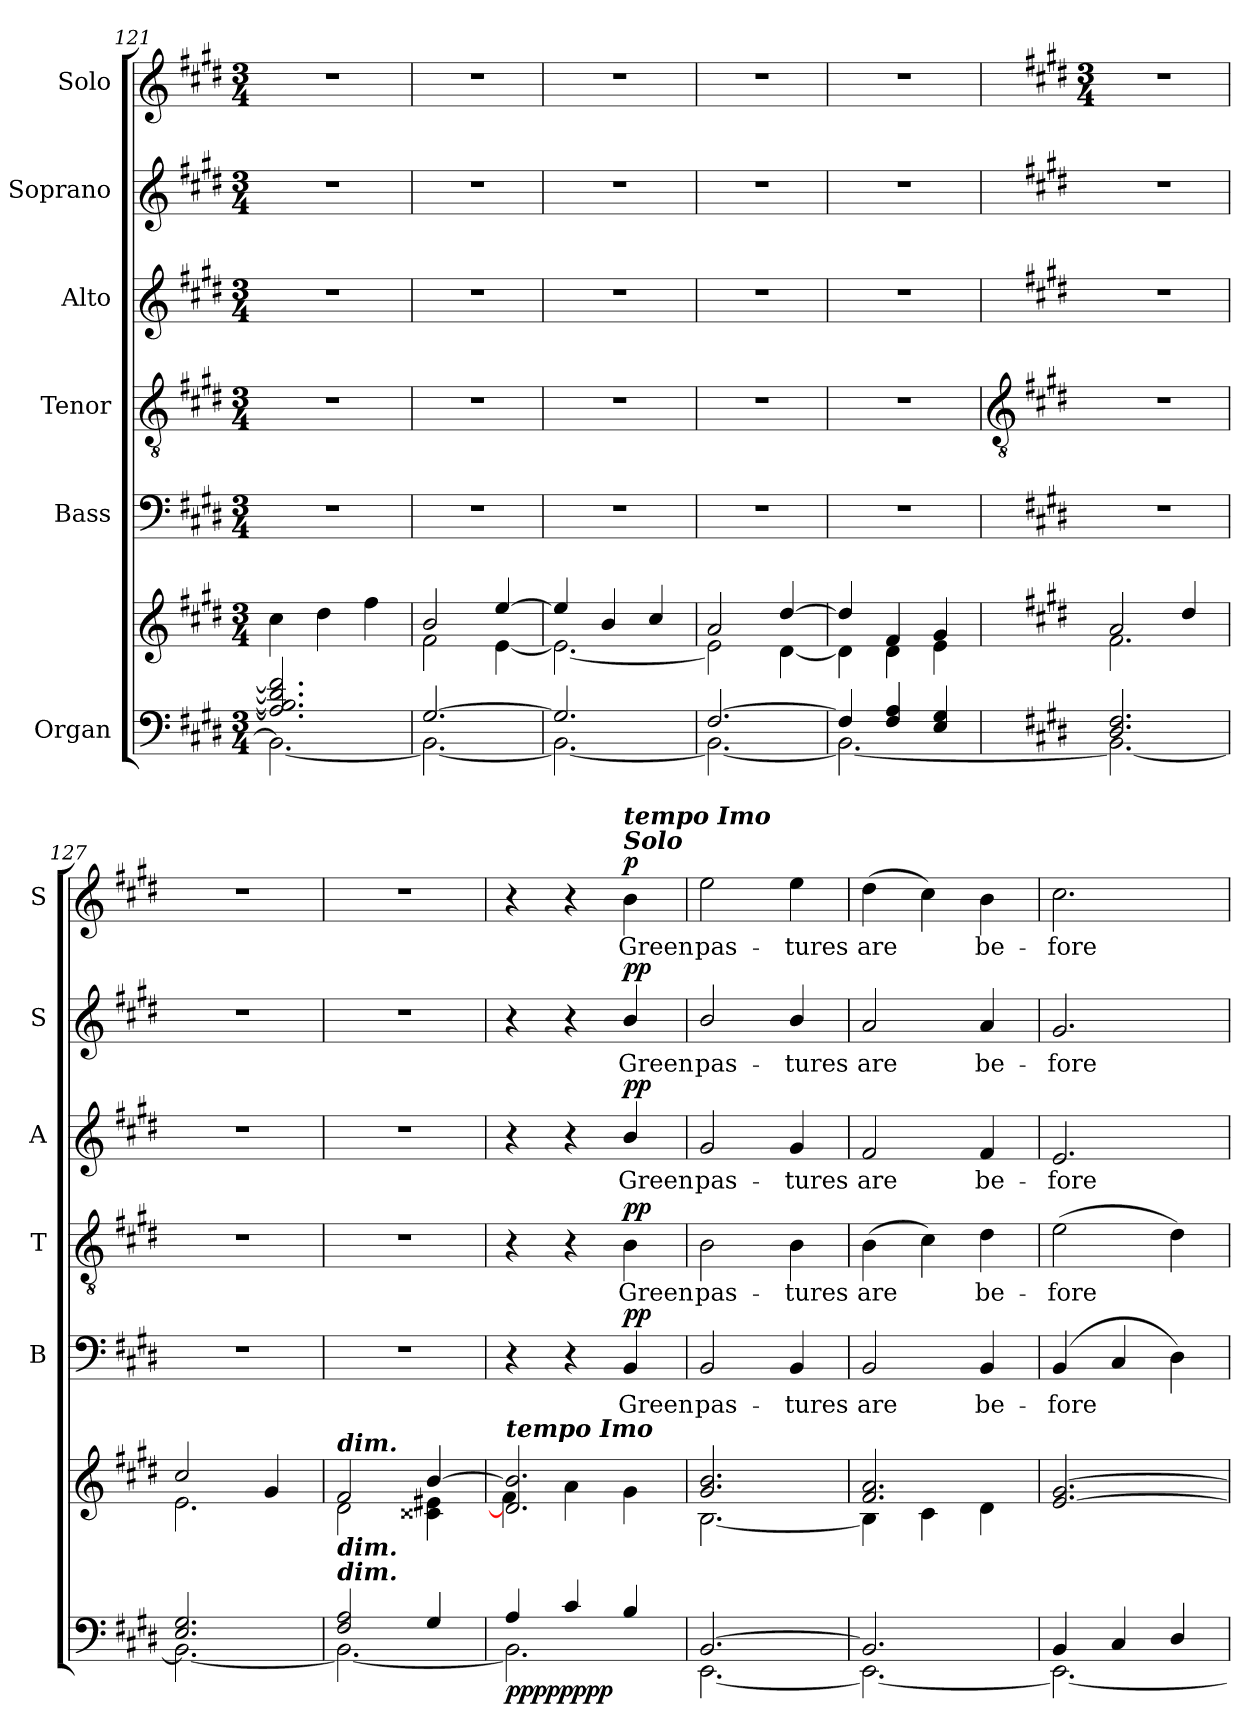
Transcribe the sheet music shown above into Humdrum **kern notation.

**kern	**kern	**dynam	**kern	**text	**dynam	**kern	**text	**dynam	**kern	**text	**dynam	**kern	**text	**dynam	**kern	**text	**dynam
*part6	*part6	*part6	*part5	*part5	*part5	*part4	*part4	*part4	*part3	*part3	*part3	*part2	*part2	*part2	*part1	*part1	*part1
*staff7	*staff6	*staff6/7	*staff5	*staff5	*staff5	*staff4	*staff4	*staff4	*staff3	*staff3	*staff3	*staff2	*staff2	*staff2	*staff1	*staff1	*staff1
*I"Organ	*	*	*I"Bass	*	*	*I"Tenor	*	*	*I"Alto	*	*	*I"Soprano	*	*	*I"Solo	*	*
*	*	*	*I'B	*	*	*I'T	*	*	*I'A	*	*	*I'S	*	*	*I'S	*	*
*clefF4	*clefG2	*	*clefF4	*	*	*clefGv2	*	*	*clefG2	*	*	*clefG2	*	*	*clefG2	*	*
*k[f#c#g#d#]	*k[f#c#g#d#]	*	*k[f#c#g#d#]	*	*	*k[f#c#g#d#]	*	*	*k[f#c#g#d#]	*	*	*k[f#c#g#d#]	*	*	*k[f#c#g#d#]	*	*
*E:	*E:	*	*E:	*	*	*E:	*	*	*E:	*	*	*E:	*	*	*E:	*	*
*M3/4	*M3/4	*	*M3/4	*	*	*M3/4	*	*	*M3/4	*	*	*M3/4	*	*	*M3/4	*	*
=121	=121	=121	=121	=121	=121	=121	=121	=121	=121	=121	=121	=121	=121	=121	=121	=121	=121
*^	*^	*	*	*	*	*	*	*	*	*	*	*	*	*	*	*	*
!	!	!	!	!	!LO:N:vis=1	!	!	!LO:N:vis=1	!	!	!LO:N:vis=1	!	!	!LO:N:vis=1	!	!	!	!	!
2.A/] 2.B/] 2.d#/] 2.f#/]	2.BB\_	4cc#\	2.ryy	.	2.r	.	.	2.r	.	.	2.r	.	.	2.r	.	.	2.r	.	.
.	.	4dd#\	.	.	.	.	.	.	.	.	.	.	.	.	.	.	.	.	.
.	.	4ff#\	.	.	.	.	.	.	.	.	.	.	.	.	.	.	.	.	.
=122	=122	=122	=122	=122	=122	=122	=122	=122	=122	=122	=122	=122	=122	=122	=122	=122	=122	=122	=122
!	!	!	!	!	!LO:N:vis=1	!	!	!LO:N:vis=1	!	!	!LO:N:vis=1	!	!	!LO:N:vis=1	!	!	!	!	!
[2.G#/	2.BB\_	2b/	2f#\	.	2.r	.	.	2.r	.	.	2.r	.	.	2.r	.	.	2.r	.	.
.	.	[4ee/	[4e\	.	.	.	.	.	.	.	.	.	.	.	.	.	.	.	.
=123	=123	=123	=123	=123	=123	=123	=123	=123	=123	=123	=123	=123	=123	=123	=123	=123	=123	=123	=123
!	!	!	!	!	!LO:N:vis=1	!	!	!LO:N:vis=1	!	!	!LO:N:vis=1	!	!	!LO:N:vis=1	!	!	!	!	!
2.G#/]	2.BB\_	4ee/]	2.e\_	.	2.r	.	.	2.r	.	.	2.r	.	.	2.r	.	.	2.r	.	.
.	.	4b/	.	.	.	.	.	.	.	.	.	.	.	.	.	.	.	.	.
.	.	4cc#/	.	.	.	.	.	.	.	.	.	.	.	.	.	.	.	.	.
=124	=124	=124	=124	=124	=124	=124	=124	=124	=124	=124	=124	=124	=124	=124	=124	=124	=124	=124	=124
!	!	!	!	!	!LO:N:vis=1	!	!	!LO:N:vis=1	!	!	!LO:N:vis=1	!	!	!LO:N:vis=1	!	!	!	!	!
[2.F#/	2.BB\_	2a/	2e\]	.	2.r	.	.	2.r	.	.	2.r	.	.	2.r	.	.	2.r	.	.
.	.	[4dd#/	[4d#\	.	.	.	.	.	.	.	.	.	.	.	.	.	.	.	.
=125	=125	=125	=125	=125	=125	=125	=125	=125	=125	=125	=125	=125	=125	=125	=125	=125	=125	=125	=125
!	!	!	!	!	!LO:N:vis=1	!	!	!LO:N:vis=1	!	!	!LO:N:vis=1	!	!	!LO:N:vis=1	!	!	!	!	!
4F#/]	2.BB\_	4dd#/]	4d#\]	.	2.r	.	.	2.r	.	.	2.r	.	.	2.r	.	.	2.r	.	.
4F#/ 4A/	.	4f#/	4d#\	.	.	.	.	.	.	.	.	.	.	.	.	.	.	.	.
4E/ 4G#/	.	4g#/	4e\	.	.	.	.	.	.	.	.	.	.	.	.	.	.	.	.
!!LO:LB:g=z
=126	=126	=126	=126	=126	=126	=126	=126	=126	=126	=126	=126	=126	=126	=126	=126	=126	=126	=126	=126
*	*	*	*	*	*	*	*	*clefGv2	*	*	*	*	*	*	*	*	*	*	*
*	*	*	*	*	*	*	*	*	*	*	*	*	*	*	*	*	*k[f#c#g#d#]	*	*
*	*	*	*	*	*	*	*	*	*	*	*	*	*	*	*	*	*E:	*	*
*	*	*	*	*	*	*	*	*	*	*	*	*	*	*	*	*	*M3/4	*	*
!	!	!	!	!	!LO:N:vis=1	!	!	!LO:N:vis=1	!	!	!LO:N:vis=1	!	!	!LO:N:vis=1	!	!	!LO:N:vis=1	!	!
2.D#/ 2.F#/	2.BB\_	2a/	2.f#\	.	2.r	.	.	2.r	.	.	2.r	.	.	2.r	.	.	2.r	.	.
.	.	4dd#/	.	.	.	.	.	.	.	.	.	.	.	.	.	.	.	.	.
=127	=127	=127	=127	=127	=127	=127	=127	=127	=127	=127	=127	=127	=127	=127	=127	=127	=127	=127	=127
!	!	!	!	!	!LO:N:vis=1	!	!	!LO:N:vis=1	!	!	!LO:N:vis=1	!	!	!LO:N:vis=1	!	!	!LO:N:vis=1	!	!
2.E/ 2.G#/	2.BB\_	2cc#/	2.e\	.	2.r	.	.	2.r	.	.	2.r	.	.	2.r	.	.	2.r	.	.
.	.	4g#/	.	.	.	.	.	.	.	.	.	.	.	.	.	.	.	.	.
=128	=128	=128	=128	=128	=128	=128	=128	=128	=128	=128	=128	=128	=128	=128	=128	=128	=128	=128	=128
!	!	!LO:TX:a:Bi:t=dim.	!	!	!	!	!	!	!	!	!	!	!	!	!	!	!	!	!
!LO:TX:a:Bi:t=dim.	!	!	!	!	!	!	!	!	!	!	!	!	!	!	!	!	!	!	!
!LO:TX:a:Bi:t=dim.	!	!	!	!	!	!	!	!	!	!	!	!	!	!	!	!	!	!	!
!	!	!	!	!	!LO:N:vis=1	!	!	!LO:N:vis=1	!	!	!LO:N:vis=1	!	!	!LO:N:vis=1	!	!	!LO:N:vis=1	!	!
2F#/ 2A/	2.BB\_	2f#/	2d#\	.	2.r	.	.	2.r	.	.	2.r	.	.	2.r	.	.	2.r	.	.
4G#/	.	[4b/	4c##X\ 4e#X\	.	.	.	.	.	.	.	.	.	.	.	.	.	.	.	.
=129	=129	=129	=129	=129	=129	=129	=129	=129	=129	=129	=129	=129	=129	=129	=129	=129	=129	=129	=129
!	!	!LO:TX:a:Bi:t=tempo Imo	!	!	!	!	!	!	!	!	!	!	!	!	!	!	!	!	!
!	!	!	!	!LO:DY:b=2	!	!	!	!	!	!	!	!	!	!	!	!	!	!	!
!	!	!	!	!LO:DY:n=1:b=2	!	!	!	!	!	!	!	!	!	!	!	!	!	!	!
!	!	!	!	!LO:DY:n=2:b	!	!	!	!	!	!	!	!	!	!	!	!	!	!	!
!	!	!	!	!LO:DY:n=3:b	!	!	!	!	!	!	!	!	!	!	!	!	!	!	!
4A/	2.BB\]	2.d#/] 2.b/]	4f#\	pp pp pp pp	4r	.	.	4r	.	.	4r	.	.	4r	.	.	4r	.	.
4c#/	.	.	4a\	.	4r	.	.	4r	.	.	4r	.	.	4r	.	.	4r	.	.
!	!	!	!	!	!	!	!	!	!	!	!	!	!	!	!	!	!LO:TX:a:Bi:t=Solo	!	!
!	!	!	!	!	!	!	!	!	!	!	!	!	!	!	!	!	!LO:TX:a:Bi:t=tempo Imo	!	!
!	!	!	!	!	!	!LO:LY:b	!LO:DY:b	!	!LO:LY:b	!LO:DY:b	!	!LO:LY:b	!LO:DY:b	!	!LO:LY:b	!LO:DY:b	!	!LO:LY:b	!LO:DY:b
4B/	.	.	4g#\	.	4BB/	Green	pp	4B	Green	pp	4b/	Green	pp	4b/	Green	pp	4b	Green	p
=130	=130	=130	=130	=130	=130	=130	=130	=130	=130	=130	=130	=130	=130	=130	=130	=130	=130	=130	=130
!	!	!	!	!	!	!LO:LY:b	!	!	!LO:LY:b	!	!	!LO:LY:b	!	!	!LO:LY:b	!	!	!LO:LY:b	!
[2.BB/	[2.EE\	2.g#/ 2.b/	[2.B\	.	2BB/	pas-	.	2B	pas-	.	2g#/	pas-	.	2b/	pas-	.	2ee	pas-	.
!	!	!	!	!	!	!LO:LY:b	!	!	!LO:LY:b	!	!	!LO:LY:b	!	!	!LO:LY:b	!	!	!LO:LY:b	!
.	.	.	.	.	4BB/	-tures	.	4B	-tures	.	4g#/	-tures	.	4b/	-tures	.	4ee	-tures	.
=131	=131	=131	=131	=131	=131	=131	=131	=131	=131	=131	=131	=131	=131	=131	=131	=131	=131	=131	=131
!	!	!	!	!	!	!LO:LY:b	!	!	!LO:LY:b	!	!	!LO:LY:b	!	!	!LO:LY:b	!	!	!LO:LY:b	!
2.BB/]	2.EE\_	2.f#/ 2.a/	4B\]	.	2BB	are	.	(>4B	are	.	2f#	are	.	2a	are	.	(>4dd#	are	.
.	.	.	4c#\	.	.	.	.	4c#)	.	.	.	.	.	.	.	.	4cc#)	.	.
!	!	!	!	!	!	!LO:LY:b	!	!	!LO:LY:b	!	!	!LO:LY:b	!	!	!LO:LY:b	!	!	!LO:LY:b	!
.	.	.	4d#\	.	4BB	be-	.	4d#	be-	.	4f#	be-	.	4a	be-	.	4b	be-	.
=132	=132	=132	=132	=132	=132	=132	=132	=132	=132	=132	=132	=132	=132	=132	=132	=132	=132	=132	=132
!	!	!	!	!	!	!LO:LY:b	!	!	!LO:LY:b	!	!	!LO:LY:b	!	!	!LO:LY:b	!	!	!LO:LY:b	!
4BB/	2.EE\_	[2.e/ [2.g#/	2.ryy	.	(<4BB	-fore	.	(>2e	-fore	.	2.e	-fore	.	2.g#	-fore	.	2.cc#	-fore	.
4C#/	.	.	.	.	4C#	.	.	.	.	.	.	.	.	.	.	.	.	.	.
4D#/	.	.	.	.	4D#)	.	.	4d#)	.	.	.	.	.	.	.	.	.	.	.
*v	*v	*	*	*	*	*	*	*	*	*	*	*	*	*	*	*	*	*	*
*	*v	*v	*	*	*	*	*	*	*	*	*	*	*	*	*	*	*	*
=	=	=	=	=	=	=	=	=	=	=	=	=	=	=	=	=	=
*-	*-	*-	*-	*-	*-	*-	*-	*-	*-	*-	*-	*-	*-	*-	*-	*-	*-
